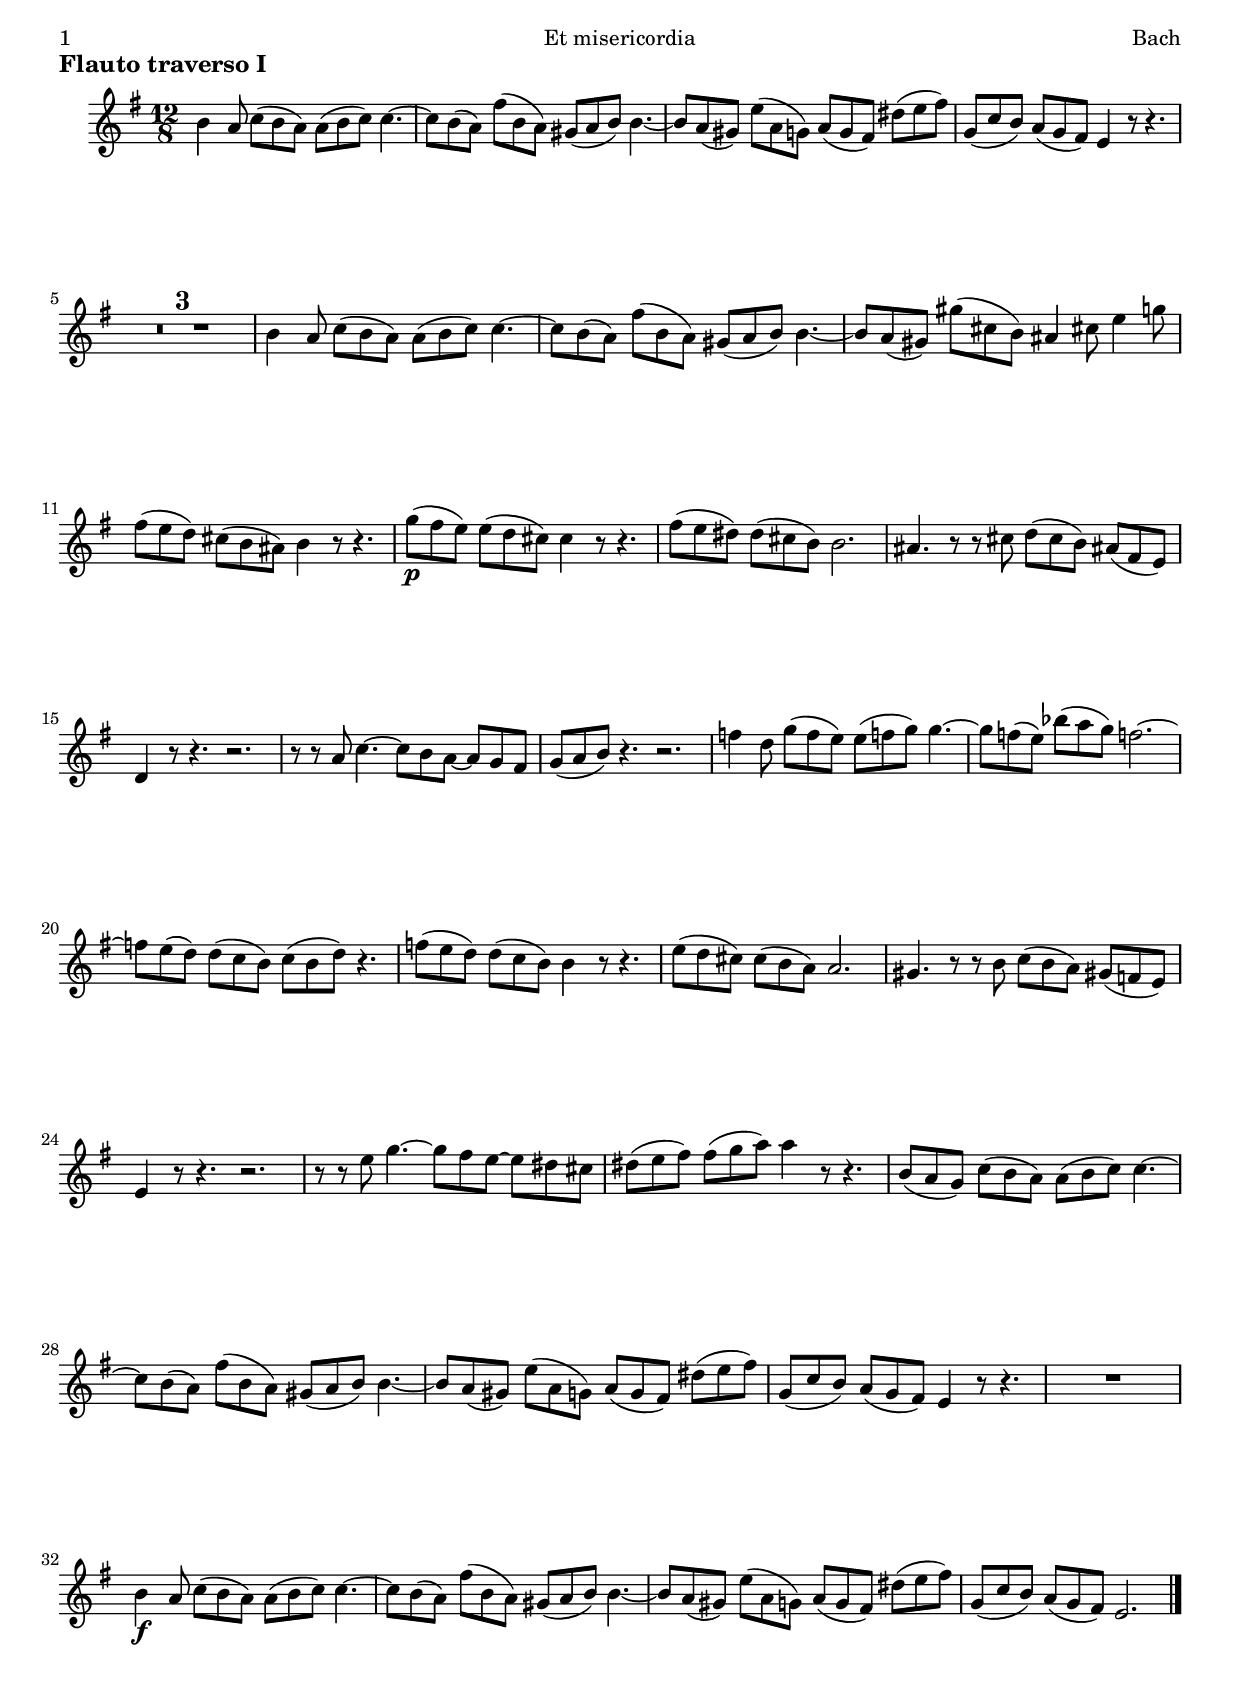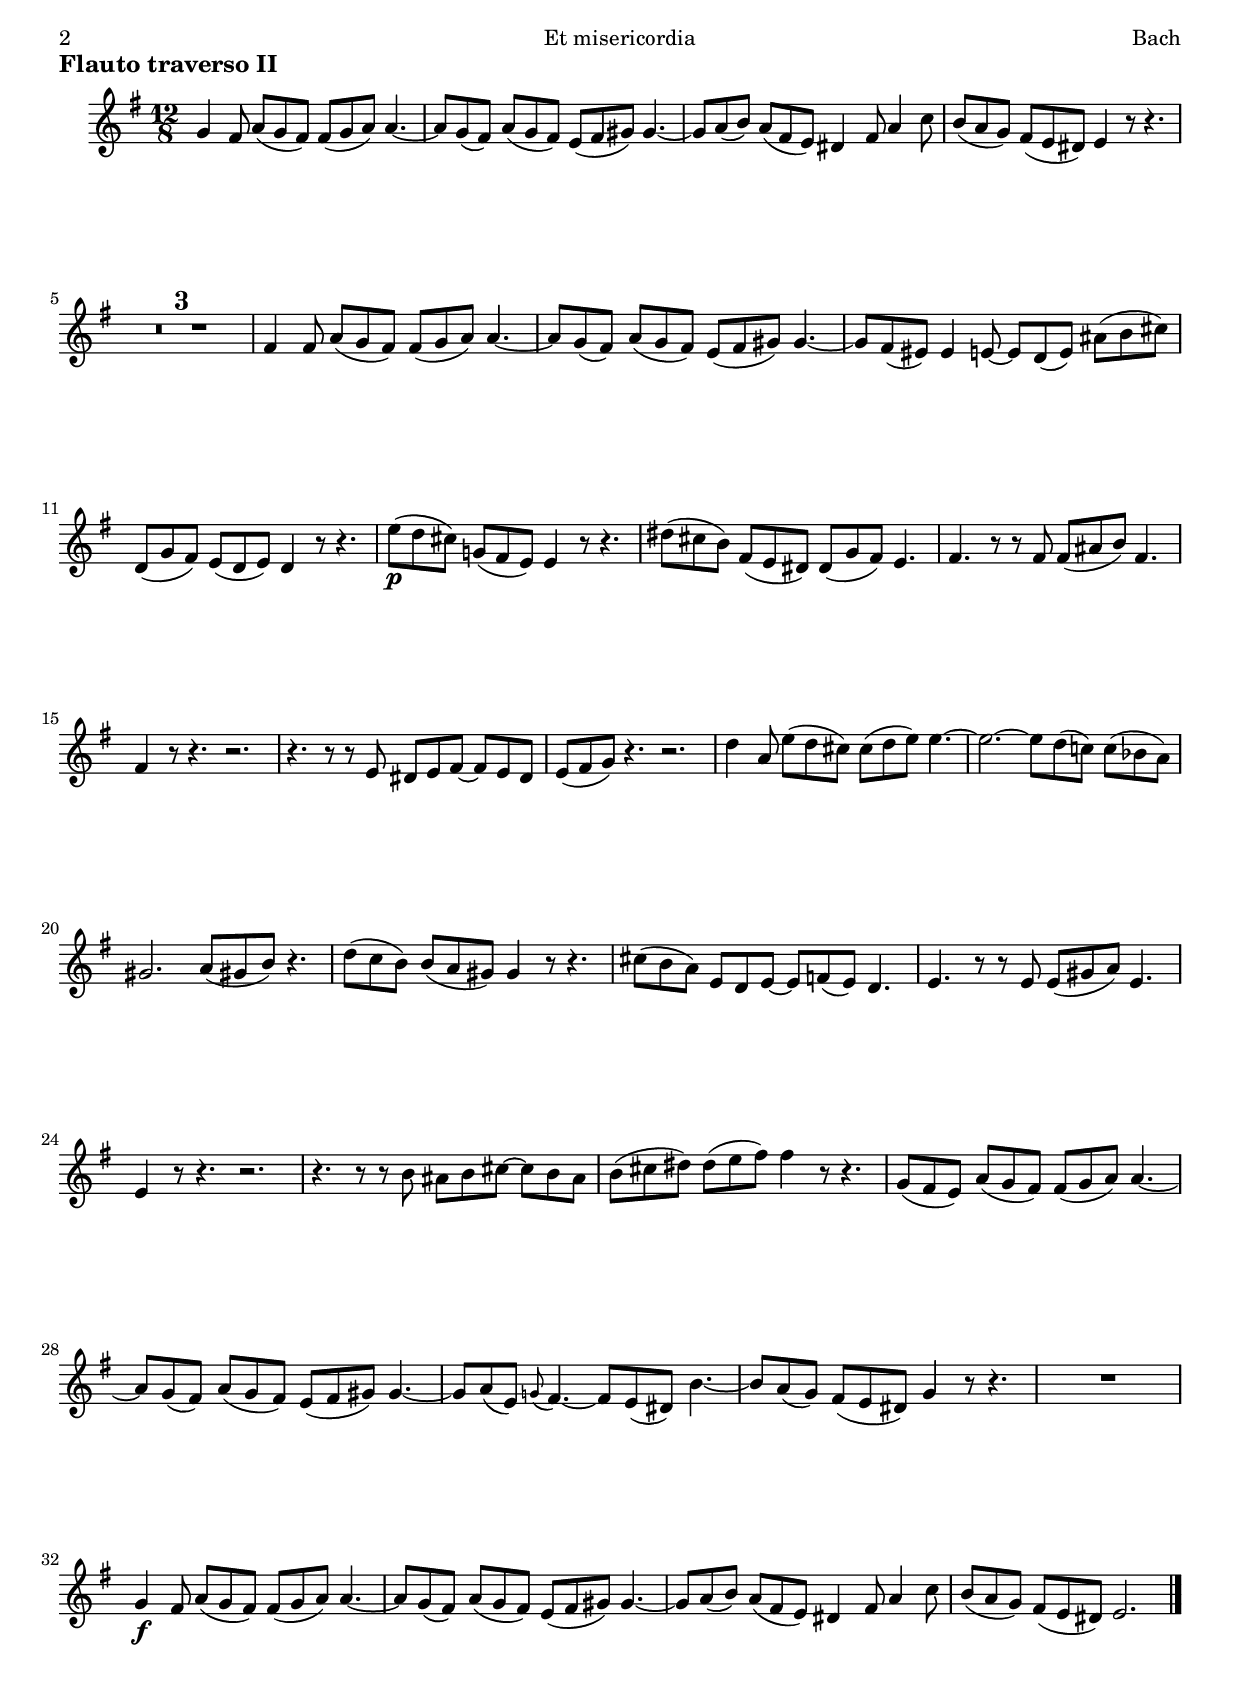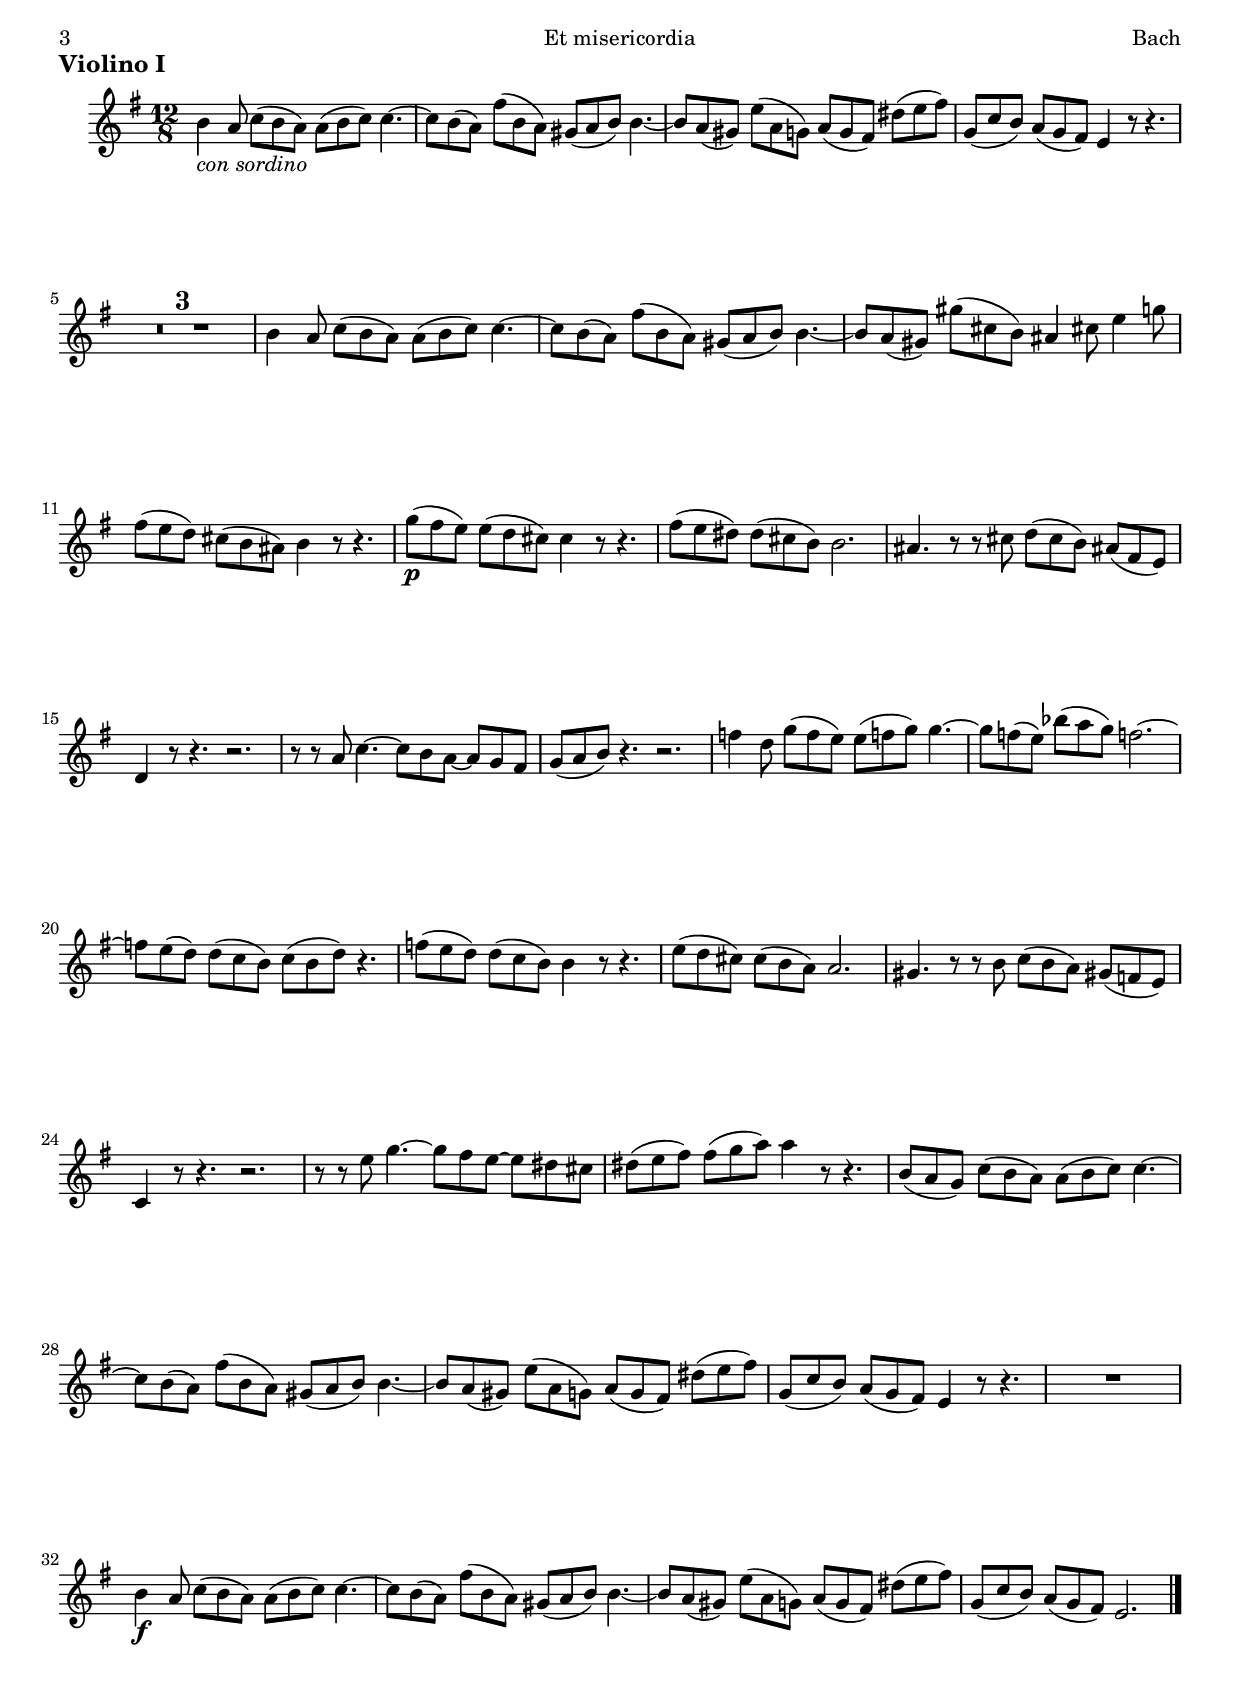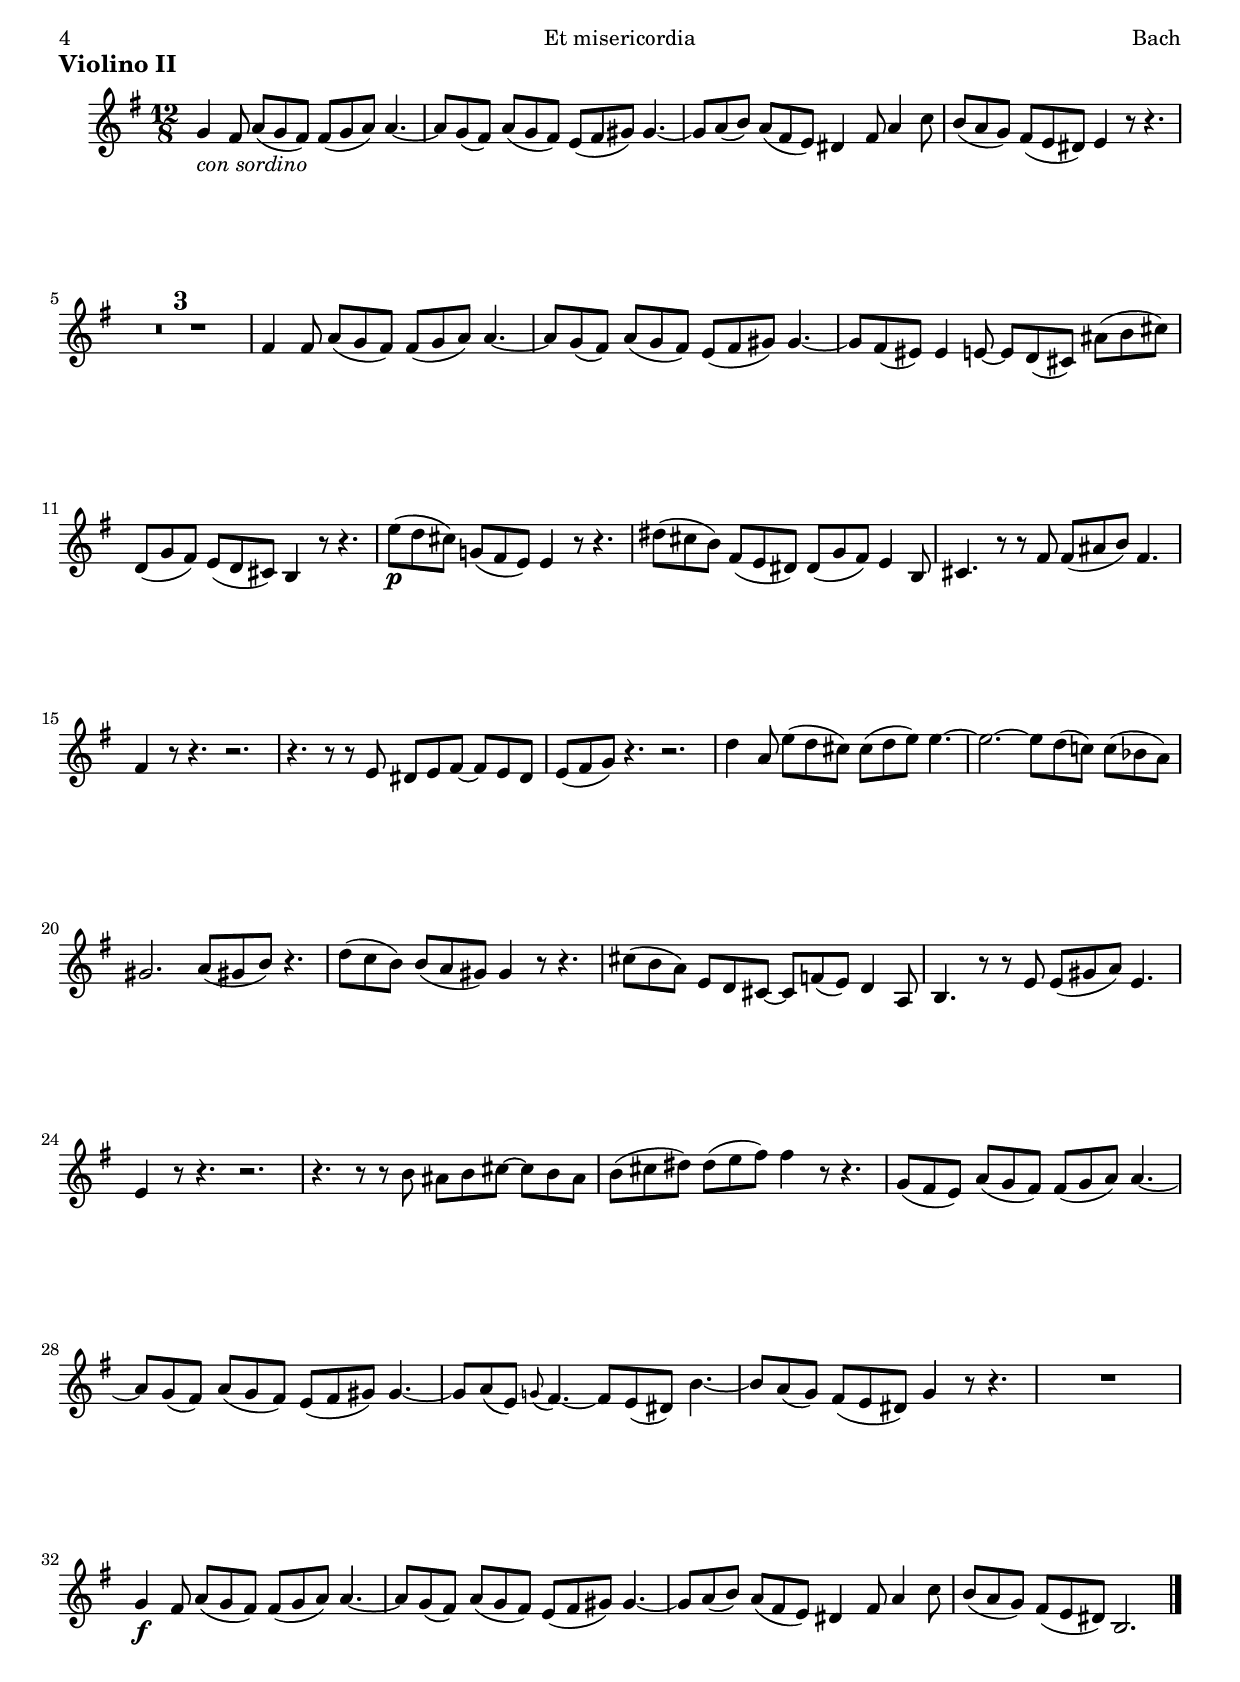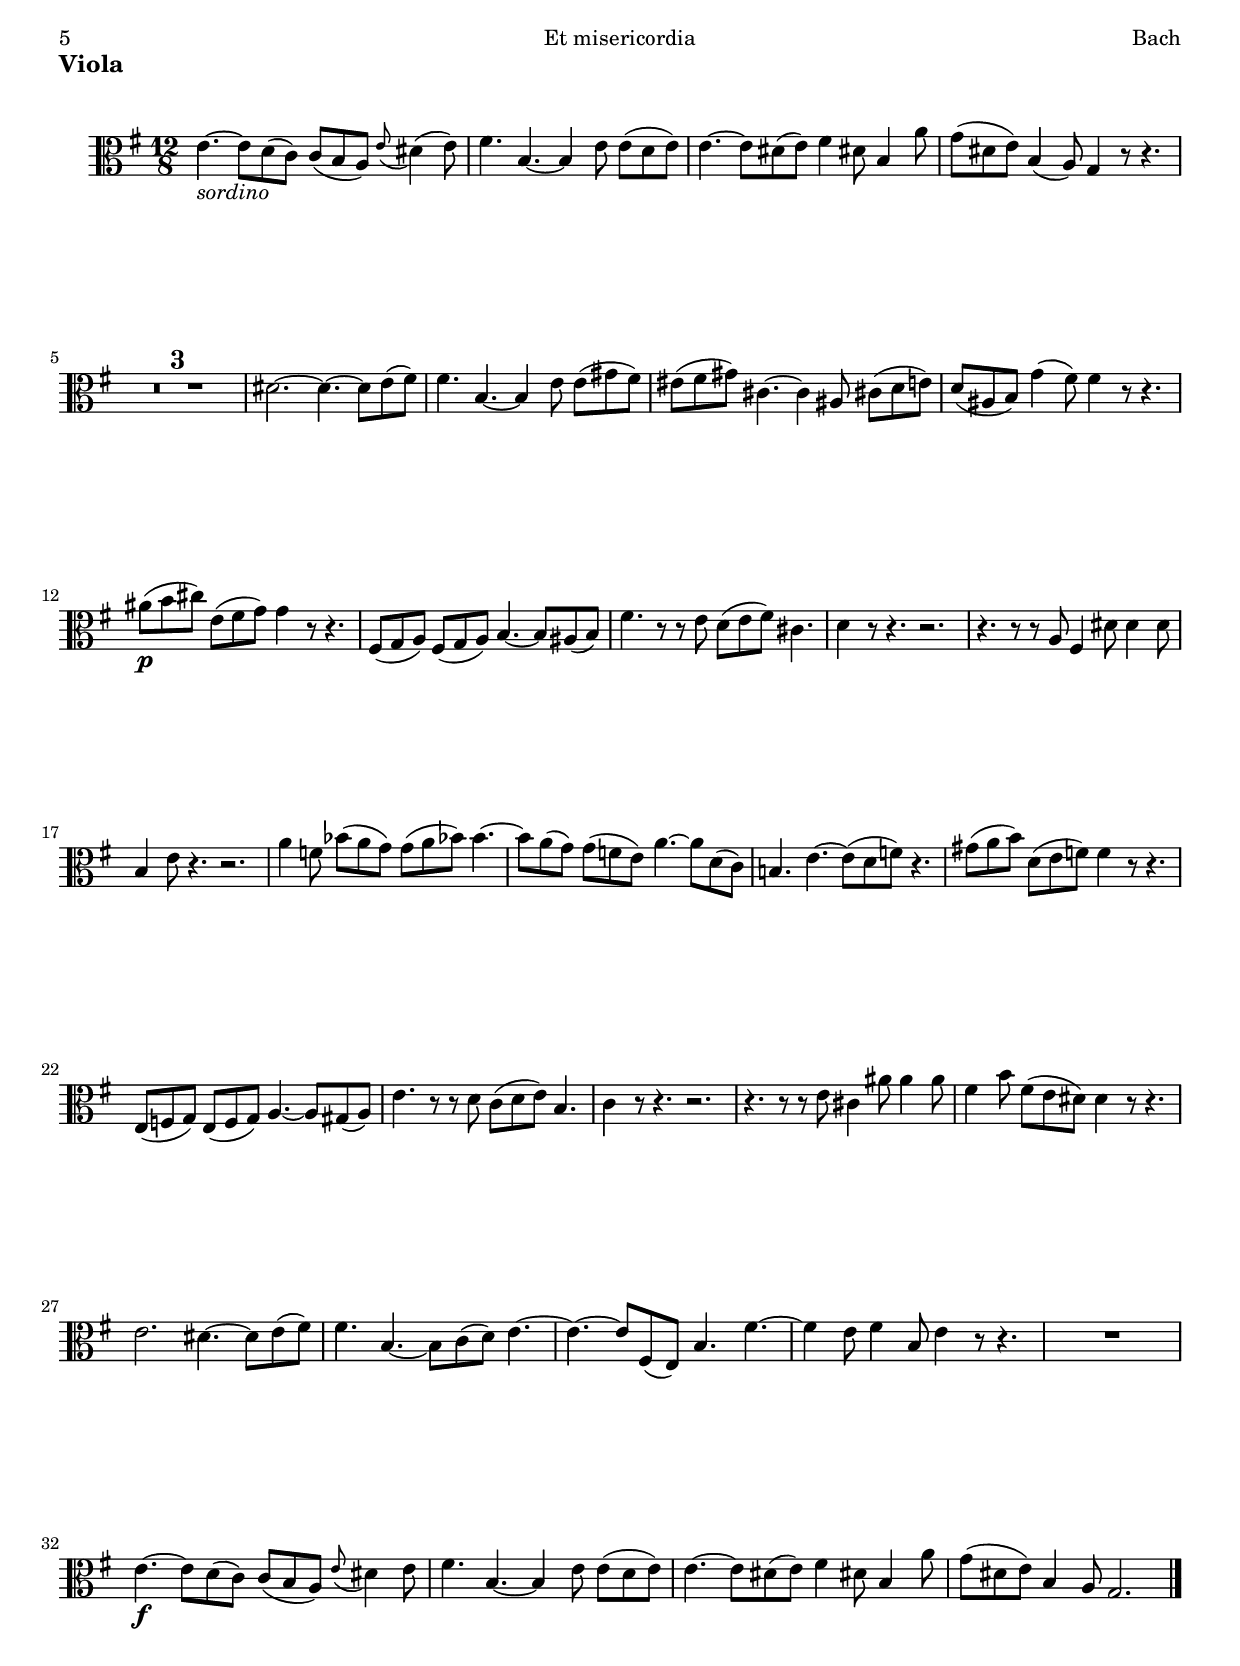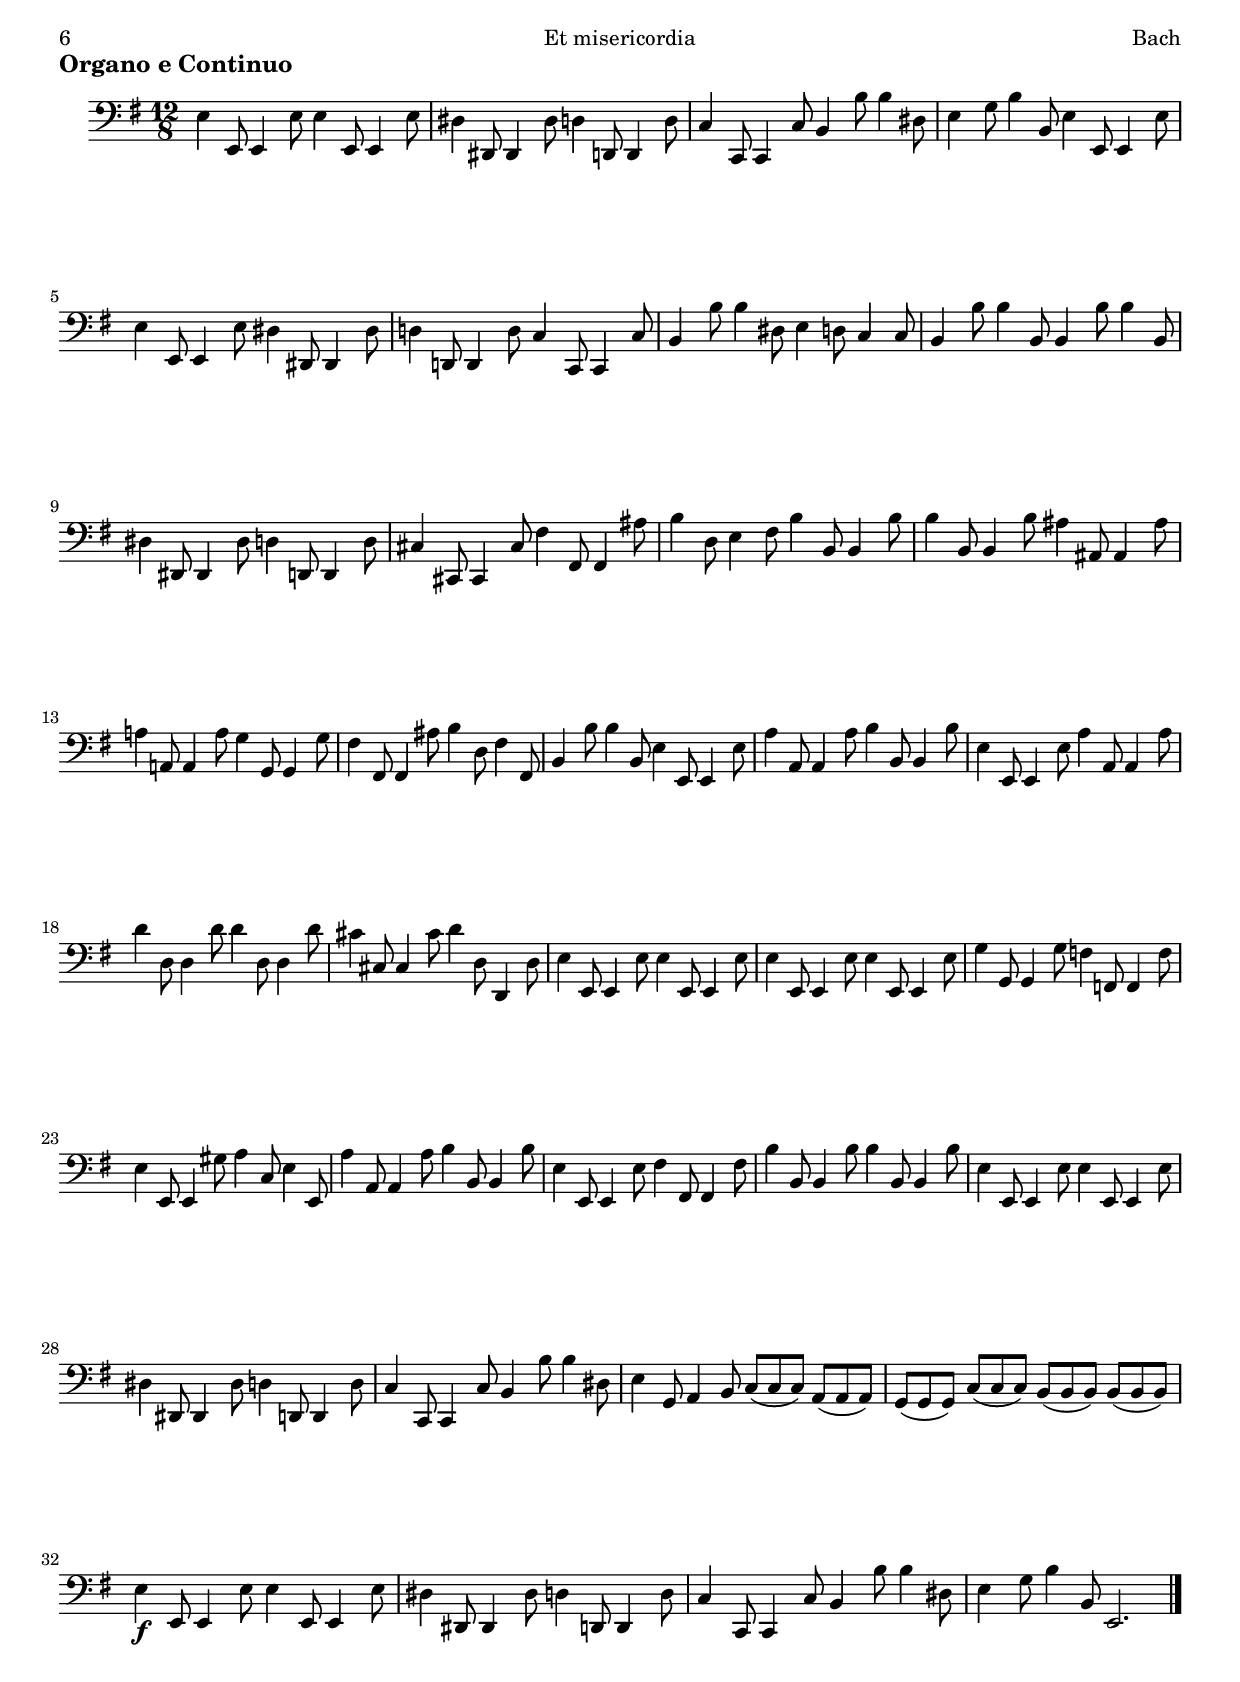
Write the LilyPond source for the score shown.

\version "2.18.0"

#(set-default-paper-size "a4")
#(set-global-staff-size 18.5)
#(ly:set-option 'point-and-click #f)

italicas=\override LyricText.font-shape = #'italic
rectas=\override LyricText.font-shape = #'upright
ss=\once \set suggestAccidentals = ##t
mtempo={\tempo 4 = 72 }
pfermata=\markup{"(" \musicglyph #"scripts.ufermata" ")"}
showMultiRests = { \set Staff.keepAliveInterfaces = #'( rhythmic-grob-interface multi-measure-rest-interface lyric-interface stanza-number-interface percent-repeat-interface) }
hideMultiRests = \unset Staff.keepAliveInterfaces
noados=\once \set Staff.aDueText = #""


htitle="Et misericordia"
hcomposer="Bach"
%{
\header {
	title=\markup{\fontsize #3 "5. Et misericordia"}
	subtitle="del Magnificat BWV 243"
	subsubtitle = "  "
        %subsubtitle=\markup{\raise #.8 "BWV 243" \vspace #1 }
        composer="Johann Sebastian Bach (1685-1750)"
       %opus="(-)"
	%poet=\markup{"BWV 243"}
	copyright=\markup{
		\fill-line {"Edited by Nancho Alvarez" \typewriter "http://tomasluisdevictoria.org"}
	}
%	tagline=""
}
%}
global={
  \compressFullBarRests
  \key g \major \time 12/8 \skip 1*12/8*35 \bar "|."
}


altus=\relative c''{
        \set autoBeaming = ##f
        R1*12/8*3
        r2. g4 fis8 a8[ g] fis
        fis[ g] a a4. ~ a8[ g] fis a[ g] fis
        e[ fis] gis gis4. ~ gis8 a e \appoggiatura g8 fis4. ~
        fis8 e dis b'4. ~ b8[ a] g g[ fis] e
        dis4. r r2.
        R1*12/8*2
        r2. fis4 e8 g[ fis] e
        e[ fis] g g4. ~ g8[ fis] e cis'[ fis,] e
        dis[ e] fis fis4. ~ fis8 e dis! b' e, d
        e[ d] cis ais' b cis d,[ g] fis e[ d] cis!
        b4 r8 r r a' gis[ a b] ~ b a gis
        a[ b] c r4. r2.
        r8 r g bes4. ~ bes8[ a g] ~ g f e
        f[ g] a r4. r2.
        R1*12/8
        r2. e4 d8 f[ e] d
        d[ e] f f4. ~ f8[ e] d b'[ e,] d
        cis[ d] e e4. ~ e8 d cis! a' d, c
        d8[ c] b gis' a b c,[ f] e d[ c] b
        a4 r8 r r e' dis[ e fis] ~ fis e dis
        e[ fis] g r4. r2.
        r8 r fis c'4. ~ c8[ b a] ~ a g fis
        g[ a] b r r c c[ b a] ~ a[ g] fis
        fis4. r8 r b b[ a gis] ~ gis[ fis e] ~
        e4. ~ e8[ dis] e dis!4. r8 r a'
        g fis g dis4. e4 e8 f4. ~
        f8[ e dis] ~ dis[ e fis] ~ fis ais b e,[ dis! e]
        e4 r8 r4. r2.
        R1*12/8*3
        
}

tenor=\relative c'{
        \set autoBeaming = ##f
        R1*12/8*3
        r2. b4 a8 c[ b] a
        a[ b] c c4. ~ c8[ b] a fis'[ b,] a
        gis[ a] b b4. ~ b8 a gis! e' a, g
        a[ g] fis dis' e fis g,[ c] b \appoggiatura b8 a4 b8
        b4. r4. r2.
        R1*12/8*2
        r2. d4 cis8 e[ d] cis
        cis[ d] e e4. ~ e8[ d] cis! e[ d] cis
        b[ cis] dis dis4. ~ dis8 e b \appoggiatura d8 cis!4. ~
        cis8 b ais fis'4. ~ fis8[ e] d cis[ b] ais!
        b4 d8 f4. ~ f8[ e d] ~ d c b
        c8[ d] e8 r4. r2.
        r4. r8 r d cis[ d e] ~ e d cis
        d[ e] f r4. r2.
        R1*12/8
        r2. c4 b8 d[ c] b
        b[ c] d d4. ~ d8[ c] b d[ c] b
        a[ b] cis cis4. ~ cis8 d a \appoggiatura c8 b4. ~
        b8 a gis e'4. ~ e8[ d] c b[ a] gis
        a4 b8 c4. ~ c8[ b a] ~ a g fis
        g[ a] b r4. r2.
        r4. r8 r fis dis'[ e fis] ~ fis e dis
        e[ fis] g r r a, a[ g fis] c'[ b] a
        a4. r8 r fis gis[ fis e] b'[ a gis] ~
        gis[ c b] a[ b] c fis,4. r8 r b
        b dis e c![ b a] g4 r8 r r c
        bes8[( bes bes)] a[( a a)] gis8 fis g fis4( e8)
        e4 r8 r4. r2.
        R1*12/8*3
}


textoaltus=\lyricmode{
Et mi -- se -- ri -- cor -- di -- a, __
mi -- se -- ri -- cor -- di -- a
a pro -- ge -- ni -- e in __ pro -- ge -- ni -- es
et mi -- se -- ri -- cor -- di -- a, __
mi -- se -- ri -- cor -- di -- a
a pro -- ge -- ni -- e
in pro -- ge -- ni -- es,
in pro -- ge -- ni -- es
ti -- men -- ti -- bus e -- um
ti -- men -- ti -- bus e -- um
et mi -- se -- ri -- cor -- di -- a, __
mi -- se -- ri -- cor -- di -- a
a pro -- ge -- ni -- e
in pro -- ge -- ni -- es,
in pro -- ge -- ni -- es
ti -- men -- ti -- bus e -- um
ti -- men -- ti -- bus e -- um
ti -- men -- ti -- bus
ti -- men -- ti -- bus
ti -- men -- ti -- bus e -- um,
ti -- men -- ti -- bus e -- um.
}

textotenor=\lyricmode{
Et mi -- se -- ri -- cor -- di -- a, __
mi -- se -- ri -- cor -- di -- a
a pro -- ge -- ni -- e in pro -- ge -- ni -- es,
in pro -- ge -- ni -- es
et mi -- se -- ri -- cor -- di -- a, __
mi -- se -- ri -- cor -- di -- a
a pro -- ge -- ni -- e
in __ pro -- ge -- ni -- es
ti -- men -- ti -- bus e -- um
ti -- men -- ti -- bus e -- um
et mi -- se -- ri -- cor -- di -- a, __
mi -- se -- ri -- cor -- di -- a
a pro -- ge -- ni -- e
in __ pro -- ge -- ni -- es
ti -- men -- ti -- bus e -- um
ti -- men -- ti -- bus e -- um
ti -- men -- _ ti -- bus
ti -- men -- _ _ ti -- bus
ti -- men -- ti -- bus e -- um,
ti -- men -- _ _ ti -- bus e -- um.
}


flautauno = \relative c'' {
  \set aDueText = #""
  b4 a8 c( b a) a( b c) c4. ~
  c8 b( a) fis'( b, a) gis( a b) b4. ~
  b8 a( gis) e'( a, g) a( g fis) dis'( e fis)
  g,( c b) a( g fis) e4 r8 r4.
  R1*12/8*3
  b'4 a8 c( b a) a( b c) c4. ~
  c8 b( a) fis'( b, a) gis( a b) b4. ~
  b8 a( gis) gis'( cis, b) ais4 cis!8 e4 g8
  fis( e d) cis( b ais) b4 r8 r4.
  g'8(-\p fis e) e( d cis) cis4 r8 r4.
  fis8( e dis) dis( cis b) b2.
  ais4. r8 r cis d( cis b) ais!( fis e)
  d4 r8 r4. r2.
  r8 r a' c4. ~ c8 b a ~ a g fis
  g( a b) r4. r2.
  f'4 d8 g( f e) e( f! g) g4. ~
  g8 f( e) bes'( a g) f!2. ~
  f8 e( d) d( c b) c( b d) r4.
  f8( e d) d( c b) b4 r8 r4.
  e8( d cis) cis( b a) a2.
  gis4. r8 r b c( b a) gis!( f e)
  \once \override TextScript.X-offset = #-.5
  e4 r8 r4. r2.
  r8 r e' g4. ~ g8 fis e ~ e dis cis
  dis( e fis) fis( g a) a4 r8 r4.
  b,8( a g) c( b a) a( b c) c4. ~
  c8 b( a) fis'( b, a) gis( a b) b4. ~
  b8 a( gis) e'( a, g) a( g fis) dis'( e fis)
  g,( c b) a( g fis) e4 r8 r4.
  R1*12/8
  b'4-\f a8 c( b a) a( b c) c4. ~
  c8 b( a) fis'( b, a) gis( a b) b4. ~
  b8 a( gis) e'( a, g) a( g fis) dis'( e fis)
  g,( c b) a( g fis) e2.
}

flautados=\relative c''{
  \set aDueText = #""
  g4 fis8 a( g fis) fis( g a) a4. ~
  a8 g( fis) a( g fis) e( fis gis) gis4. ~
  gis8 a( b) a( fis e) dis4 fis8 a4 c8
  b( a g) fis( e dis) e4 r8 r4.
  R1*12/8*3
  fis4 fis8 a( g fis) fis( g a) a4. ~
  a8 g( fis) a( g fis) e( fis gis) gis4. ~
  gis8 fis( eis) eis4 e8 ~ e8 d( e) ais( b cis)
  d,( g fis) e( d e) d4 r8 r4.
  e'8(-\p d cis) g!( fis e) e4 r8 r4.
  dis'8( cis b) fis( e dis) dis( g fis) e4.
  fis4. r8 r fis fis( ais b) fis4.
  fis4 r8 r4. r2.
  r4. r8 r e dis e fis ~ fis e dis
  e( fis g) r4. r2.
  d'4 a8 e'( d cis) cis( d e) e4. ~
  e2. ~ e8 d( c!) c( bes a)
  gis2. a8( gis! b) r4.
  d8( c b) b( a gis) gis4 r8 r4.
  cis8( b a) e d e ~ e f( e) d4.
  e4. r8 r e e( gis a) e4.
  e4 r8 r4. r2.
  r4. r8 r b' ais b cis ~ cis b ais
  b( cis dis) dis( e fis) fis4 r8 r4.
  g,8( fis e) a( g fis) fis( g a) a4. ~
  a8 g( fis) a( g fis) e( fis gis) gis4. ~
  gis8 a( e) \appoggiatura g!8 fis4. ~ fis8 e( dis) b'4. ~
  b8 a( g) fis( e dis) g4 r8 r4.
  R1*12/8
  g4-\f fis8 a( g fis) fis( g a) a4. ~
  a8 g( fis) a( g fis) e( fis gis) gis4. ~
  gis8 a( b) a( fis e) dis4 fis8 a4 c8
  b( a g) fis( e dis) e2.
}


violinuno = \relative c'' {
  s4*0-\markup{\italic "con sordino"}
  b4 a8 c( b a) a( b c) c4. ~
  c8 b( a) fis'( b, a) gis( a b) b4. ~
  b8 a( gis) e'( a, g) a( g fis) dis'( e fis)
  g,( c b) a( g fis) e4 r8 r4.
  R1*12/8*3
  b'4 a8 c( b a) a( b c) c4. ~
  c8 b( a) fis'( b, a) gis( a b) b4. ~
  b8 a( gis) gis'( cis, b) ais4 cis!8 e4 g8
  fis( e d) cis( b ais) b4 r8 r4.
  g'8(-\p fis e) e( d cis) cis4 r8 r4.
  fis8( e dis) dis( cis b) b2.
  ais4. r8 r cis d( cis b) ais!( fis e)
  d4 r8 r4. r2.
  r8 r a' c4. ~ c8 b a ~ a g fis
  g( a b) r4. r2.
  f'4 d8 g( f e) e( f! g) g4. ~
  g8 f( e) bes'( a g) f!2. ~
  f8 e( d) d( c b) c( b d) r4.
  f8( e d) d( c b) b4 r8 r4.
  e8( d cis) cis( b a) a2.
  gis4. r8 r b c( b a) gis!( f e)
  c4 r8 r4. r2.
  r8 r e' g4. ~ g8 fis e ~ e dis cis
  dis( e fis) fis( g a) a4 r8 r4.
  b,8( a g) c( b a) a( b c) c4. ~
  c8 b( a) fis'( b, a) gis( a b) b4. ~
  b8 a( gis) e'( a, g) a( g fis) dis'( e fis)
  g,( c b) a( g fis) e4 r8 r4.
  R1*12/8
  b'4-\f a8 c( b a) a( b c) c4. ~
  c8 b( a) fis'( b, a) gis( a b) b4. ~
  b8 a( gis) e'( a, g) a( g fis) dis'( e fis)
  g,( c b) a( g fis) e2.
}

violindos=\relative c''{
  s4*0-\markup{\italic "con sordino"}
  g4 fis8 a( g fis) fis( g a) a4. ~
  a8 g( fis) a( g fis) e( fis gis) gis4. ~
  gis8 a( b) a( fis e) dis4 fis8 a4 c8
  b( a g) fis( e dis) e4 r8 r4.
  R1*12/8*3
  fis4 fis8 a( g fis) fis( g a) a4. ~
  a8 g( fis) a( g fis) e( fis gis) gis4. ~
  gis8 fis( eis) eis4 e8 ~ e8 d( cis) ais'( b cis)
  d,( g fis) e( d cis) b4 r8 r4.
  e'8(-\p d cis) g!( fis e) e4 r8 r4.
  dis'8( cis b) fis( e dis) dis( g fis) e4 b8
  cis4. r8 r fis fis( ais b) fis4.
  fis4 r8 r4. r2.
  r4. r8 r e dis e fis ~ fis e dis
  e( fis g) r4. r2.
  d'4 a8 e'( d cis) cis( d e) e4. ~
  e2. ~ e8 d( c!) c( bes a)
  gis2. a8( gis! b) r4.
  d8( c b) b( a gis) gis4 r8 r4.
  cis8( b a) e d cis ~ cis f( e) d4 a8
  b4. r8 r e e( gis a) e4.
  e4 r8 r4. r2.
  r4. r8 r b' ais b cis ~ cis b ais
  b( cis dis) dis( e fis) fis4 r8 r4.
  g,8( fis e) a( g fis) fis( g a) a4. ~
  a8 g( fis) a( g fis) e( fis gis) gis4. ~
  gis8 a( e) \appoggiatura g!8 fis4. ~ fis8 e( dis) b'4. ~
  b8 a( g) fis( e dis) g4 r8 r4.
  R1*12/8
  g4-\f fis8 a( g fis) fis( g a) a4. ~
  a8 g( fis) a( g fis) e( fis gis) gis4. ~
  gis8 a( b) a( fis e) dis4 fis8 a4 c8
  b( a g) fis( e dis) b2.
}


viola=\relative c'{
  e4.-\markup{\italic "sordino"} ~ e8 d( c) c( b a) \appoggiatura e'8 dis4( e8)
  fis4. b, ~ b4 e8 e( d e)
  e4. ~ e8 dis( e) fis4 dis!8 b4 a'8
  g8( dis e) b4( a8) g4 r8 r4.
  R1*12/8*3
  dis'2. ~ dis4. ~ dis8 e( fis)
  fis4. b,4. ~ b4 e8 e( gis fis)
  eis( fis gis) cis,4. ~ cis4 ais8 cis!( d e)
  d( ais b) g'4( fis8) fis4 r8 r4.
  ais8-\p( b cis) e,( fis g) g4 r8 r4.
  fis,8( g a) fis( g a) b4. ~ b8 ais( b)
  fis'4. r8 r e d( e fis) cis4.
  d4 r8 r4. r2.
  r4. r8 r a fis4 dis'8 dis4 dis8
  b4 e8 r4. r2.
  a4 f8 bes8( a g) g( a bes!) bes4. ~
  bes8 a( g) g( f e) a4. ~ a8 d,( c)
  b!4. e4. ~ e8( d f) r4.
  gis8( a b) d,( e f) f4 r8 r4.
  e,8( f g) e( f g) a4. ~ a8 gis( a)
  e'4. r8 r d c( d e) b4.
  c4 r8 r4. r2.
  r4. r8 r e cis4 ais'8 ais4 ais8
  fis4 b8 fis8( e dis) dis4 r8 r4.
  e2. dis4. ~ dis8 e( fis)
  fis4. b,4. ~ b8 c( d) e4. ~
  e4. ~ e8 fis,( e) b'4. fis'4. ~
  fis4 e8 fis4 b,8 e4 r8 r4.
  R1*12/8
  e4.-\f ~ e8 d( c) c( b a) \appoggiatura e'8 dis4 e8
  fis4. b,4. ~ b4 e8 e( d e)
  e4. ~ e8 dis( e) fis4 dis!8 b4 a'8
  g( dis e) b4 a8 g2.
}

cello=\relative c{
  e4 e,8 e4 e'8 e4 e,8 e4 e'8
  dis4 dis,8 dis4 dis'8 d4 d,8 d4 d'8
  c4 c,8 c4 c'8 b4 b'8 b4 dis,8
  e4 g8 b4 b,8 e4 e,8 e4 e'8
  e4 e,8 e4 e'8 dis4 dis,8 dis4 dis'8
  d!4 d,!8 d4 d'8 c4 c,8 c4 c'8
  b4 b'8 b4 dis,8 e4 d8 c4 c8
  b4 b'8 b4 b,8 b4 b'8 b4 b,8
  dis4 dis,8 dis4 dis'8 d4 d,8 d4 d'8
  cis4 cis,8 cis4 cis'8 fis4 fis,8 fis4 ais'8
  b4 d,8 e4 fis8 b4 b,8 b4 b'8
  b4 b,8 b4 b'8 ais4 ais,8 ais4 ais'8
  a!4 a,!8 a4 a'8 g4 g,8 g4 g'8
  fis4 fis,8 fis4 ais'8 b4 d,8 fis4 fis,8
  b4 b'8 b4 b,8 e4 e,8 e4 e'8
  a4 a,8 a4 a'8 b4 b,8 b4 b'8
  e,4 e,8 e4 e'8 a4 a,8 a4 a'8
  d4 d,8 d4 d'8 d4 d,8 d4 d'8
  cis4 cis,8 cis4 cis'8 d4 d,8 d,4 d'8
  e4 e,8 e4 e'8 e4 e,8 e4 e'8
  e4 e,8 e4 e'8 e4 e,8 e4 e'8
  g4 g,8 g4 g'8 f4 f,8 f4 f'8
  e4 e,8 e4 gis'8 a4 c,8 e4 e,8
  a'4 a,8 a4 a'8 b4 b,8 b4 b'8
  e,4 e,8 e4 e'8 fis4 fis,8 fis4 fis'8
  b4 b,8 b4 b'8 b4 b,8 b4 b'8
  e,4 e,8 e4 e'8 e4 e,8 e4 e'8
  dis4 dis,8 dis4 dis'8 d4 d,8 d4 d'8
  c4 c,8 c4 c'8 b4 b'8 b4 dis,8
  e4 g,8 a4 b8 c8( c c) a( a a)
  g( g g) c( c c) b( b b) b( b b)
  e4-\f e,8 e4 e'8 e4 e,8 e4 e'8
  dis4 dis,8 dis4 dis'8 d4 d,8 d4 d'8
  c4 c,8 c4 c'8 b4 b'8 b4 dis,8
  e4 g8 b4 b,8 e,2.
}

cifrado=\figuremode{

}
guia=\relative c''{
  \set autoBeaming = ##t

}



\markup{\bold \larger "Flauto traverso I"}
\score{
       \new Staff <<\global
	\new Voice="f1" {
		%\set Staff.instrumentName=\markup{\smaller \center-column{"Flauto tr. I" \raise #.5 "Violino I"} } 
		\clef "treble"
		\flautauno }
	>> 
}
\pageBreak

\markup{\bold \larger "Flauto traverso II"}
\score{
       \new Staff <<\global
	\new Voice="f2" {
		%\set Staff.instrumentName=\markup{\smaller \center-column{"Flauto tr. II" \raise #.5 "Violino II"} } 
		\clef "treble"
		\flautados }
	>>   
}
\pageBreak

\markup{\bold \larger "Violino I"}
\score{
       \new Staff <<\global
	\new Voice="f1" {
		%\set Staff.instrumentName=\markup{\smaller \center-column{"Flauto tr. I" \raise #.5 "Violino I"} } 
		\clef "treble"
		\violinuno }
	>> 
}
\pageBreak

\markup{\bold \larger "Violino II"}
\score{
       \new Staff <<\global
	\new Voice="f2" {
		%\set Staff.instrumentName=\markup{\smaller \center-column{"Flauto tr. II" \raise #.5 "Violino II"} } 
		\clef "treble"
		\violindos }
	>>   
}
\pageBreak


\markup{\bold \larger "Viola"}
\score{    
        \new Staff <<\global
	\new Voice="vi3" {
		%\set Staff.instrumentName=\markup{"Viola "}
		\clef "alto"
		\viola }
	>> 
}
\pageBreak

%{
\new ChoirStaff<<

        \new Staff <<\global
        \new Voice="v2" {
                \set Staff.instrumentName="Alto "
                \set Staff.shortInstrumentName="A"
                \clef "treble"
                \altus }
        \new Lyrics \lyricsto "v2" {\textoaltus }
        >>
        
        \new Staff <<\global
        \new Voice="v3" {
                \set Staff.instrumentName="Tenore "
                \set Staff.shortInstrumentName="T"
                \clef "G_8"
                \tenor }
        \new Lyrics \lyricsto "v3" {\textotenor }
        >>
        
>>
%}
\markup{\bold \larger "Organo e Continuo"}
\score{
        \new Staff <<\global
	\new Voice="cont" {
		%\set Staff.instrumentName=\markup{\smaller \center-column{"Organo e" "Continuo"}}
		\clef "bass"
		\cello }
%	\new FiguredBass {\cifrado }
	>> 
}
%{
	\new Staff \with{ 
      \remove Ambitus_engraver
      fontSize = #-3
      \override StaffSymbol #'staff-space = #(magstep -4)
      }<<\global
	\new Voice="v6" {
		\clef "treble"
		\guia }
	>>
%}

%{
\layout{ 
	\context {\Lyrics 
		\override VerticalAxisGroup.staff-affinity = #UP
		\override VerticalAxisGroup.nonstaff-relatedstaff-spacing =
			#'((basic-distance . 0) (minimum-distance . 0) (padding . 1))
		\override LyricText.font-size = #1.2
		\override LyricHyphen.minimum-distance = #0.5
	}
	\context {\Score 
		tempoHideNote = ##t
		\override BarNumber.padding = #2 
	}
	\context {\Voice 
		%melismaBusyProperties = #'()
		%autoBeaming = ##f
	}

        \context {\ChoirStaff 
                  \override StaffGrouper.staffgroup-staff-spacing =
                        #'((basic-distance . 15) (minimum-distance . 0) (padding . 1))
                  \override StaffGrouper.staff-staff-spacing =
                        #'((basic-distance . 11) (minimum-distance . 0) (padding . 1))
        }

        \context {\StaffGroup
                  \override StaffGrouper.staffgroup-staff-spacing =
                        #'((basic-distance . 15) (minimum-distance . 0) (padding . 1))
                  \override StaffGrouper.staff-staff-spacing =
                        #'((basic-distance . 11) (minimum-distance . 0) (padding . 1))
        }

	\context {\Staff 
                %\RemoveEmptyStaves %notablet
                %\override VerticalAxisGroup.remove-first = ##t
%		\override VerticalAxisGroup.staff-staff-spacing =
%			#'((basic-distance . 10) (minimum-distance . 0) (padding . 1))
		%\consists Ambitus_engraver 
		\override LigatureBracket.padding = #1
	}
}
%}

\paper{
	evenHeaderMarkup=\markup  \fill-line { \fromproperty #'page:page-number-string \htitle \hcomposer }
	oddHeaderMarkup= \markup  \fill-line { \on-the-fly #not-first-page \hcomposer \on-the-fly #not-first-page \htitle \on-the-fly #not-first-page \fromproperty #'page:page-number-string }
        oddHeaderMarkup = \evenHeaderMarkup
        %system-count=20
	%page-count = 1
%	systems-per-page = 3
	ragged-last-bottom = ##f
	indent=0.5\cm
	system-system-spacing =
	#'((basic-distance . 22) (minimum-distance . 0) (padding . 5))
	top-system-spacing = % header
	#'((basic-distance . 20) (minimum-distance . 0) (padding . 0))
	last-bottom-spacing = % footer
	#'((basic-distance . 13) (minimum-distance . 0) (padding . 0))
	markup-system-spacing.padding = #1.5
}
